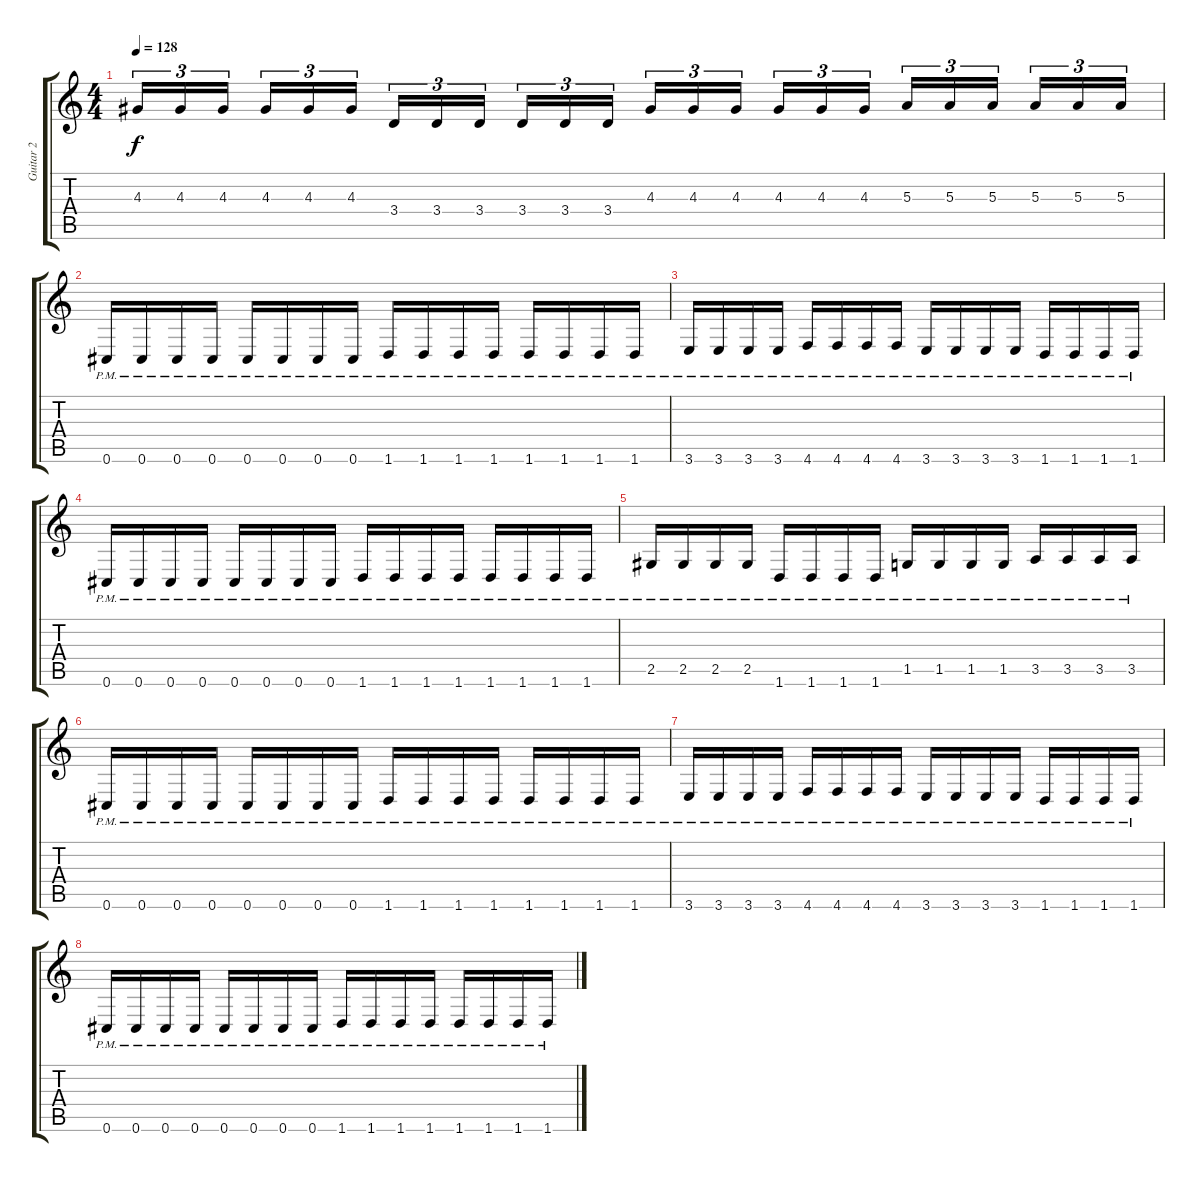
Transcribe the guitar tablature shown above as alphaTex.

\track ("Guitar 2" "Guitar 2") {instrument distortionguitar}
\staff {score tabs}
\tuning (Db4 Ab3 E3 B2 Gb2 Db2) {hide}
\ts (4 4)
\tempo 128
\clef g2
\ks c
4.3.16{tu (3 2) dy f} 4.3.16{tu (3 2)} 4.3.16{tu (3 2) beam splitsecondary} 4.3.16{tu (3 2)} 4.3.16{tu (3 2)} 4.3.16{tu (3 2)} 3.4.16{tu (3 2)} 3.4.16{tu (3 2)} 3.4.16{tu (3 2) beam splitsecondary} 3.4.16{tu (3 2)} 3.4.16{tu (3 2)} 3.4.16{tu (3 2)} 4.3.16{tu (3 2)} 4.3.16{tu (3 2)} 4.3.16{tu (3 2) beam splitsecondary} 4.3.16{tu (3 2)} 4.3.16{tu (3 2)} 4.3.16{tu (3 2)} 5.3.16{tu (3 2)} 5.3.16{tu (3 2)} 5.3.16{tu (3 2) beam splitsecondary} 5.3.16{tu (3 2)} 5.3.16{tu (3 2)} 5.3.16{tu (3 2)} |
0.6{pm}.16 0.6{pm}.16 0.6{pm}.16 0.6{pm}.16 0.6{pm}.16 0.6{pm}.16 0.6{pm}.16 0.6{pm}.16 1.6{pm}.16 1.6{pm}.16 1.6{pm}.16 1.6{pm}.16 1.6{pm}.16 1.6{pm}.16 1.6{pm}.16 1.6{pm}.16 |
3.6{pm}.16 3.6{pm}.16 3.6{pm}.16 3.6{pm}.16 4.6{pm}.16 4.6{pm}.16 4.6{pm}.16 4.6{pm}.16 3.6{pm}.16 3.6{pm}.16 3.6{pm}.16 3.6{pm}.16 1.6{pm}.16 1.6{pm}.16 1.6{pm}.16 1.6{pm}.16 |
0.6{pm}.16 0.6{pm}.16 0.6{pm}.16 0.6{pm}.16 0.6{pm}.16 0.6{pm}.16 0.6{pm}.16 0.6{pm}.16 1.6{pm}.16 1.6{pm}.16 1.6{pm}.16 1.6{pm}.16 1.6{pm}.16 1.6{pm}.16 1.6{pm}.16 1.6{pm}.16 |
2.5{pm}.16 2.5{pm}.16 2.5{pm}.16 2.5{pm}.16 1.6{pm}.16 1.6{pm}.16 1.6{pm}.16 1.6{pm}.16 1.5{pm}.16 1.5{pm}.16 1.5{pm}.16 1.5{pm}.16 3.5{pm}.16 3.5{pm}.16 3.5{pm}.16 3.5{pm}.16 |
0.6{pm}.16 0.6{pm}.16 0.6{pm}.16 0.6{pm}.16 0.6{pm}.16 0.6{pm}.16 0.6{pm}.16 0.6{pm}.16 1.6{pm}.16 1.6{pm}.16 1.6{pm}.16 1.6{pm}.16 1.6{pm}.16 1.6{pm}.16 1.6{pm}.16 1.6{pm}.16 |
3.6{pm}.16 3.6{pm}.16 3.6{pm}.16 3.6{pm}.16 4.6{pm}.16 4.6{pm}.16 4.6{pm}.16 4.6{pm}.16 3.6{pm}.16 3.6{pm}.16 3.6{pm}.16 3.6{pm}.16 1.6{pm}.16 1.6{pm}.16 1.6{pm}.16 1.6{pm}.16 |
0.6{pm}.16 0.6{pm}.16 0.6{pm}.16 0.6{pm}.16 0.6{pm}.16 0.6{pm}.16 0.6{pm}.16 0.6{pm}.16 1.6{pm}.16 1.6{pm}.16 1.6{pm}.16 1.6{pm}.16 1.6{pm}.16 1.6{pm}.16 1.6{pm}.16 1.6{pm}.16
